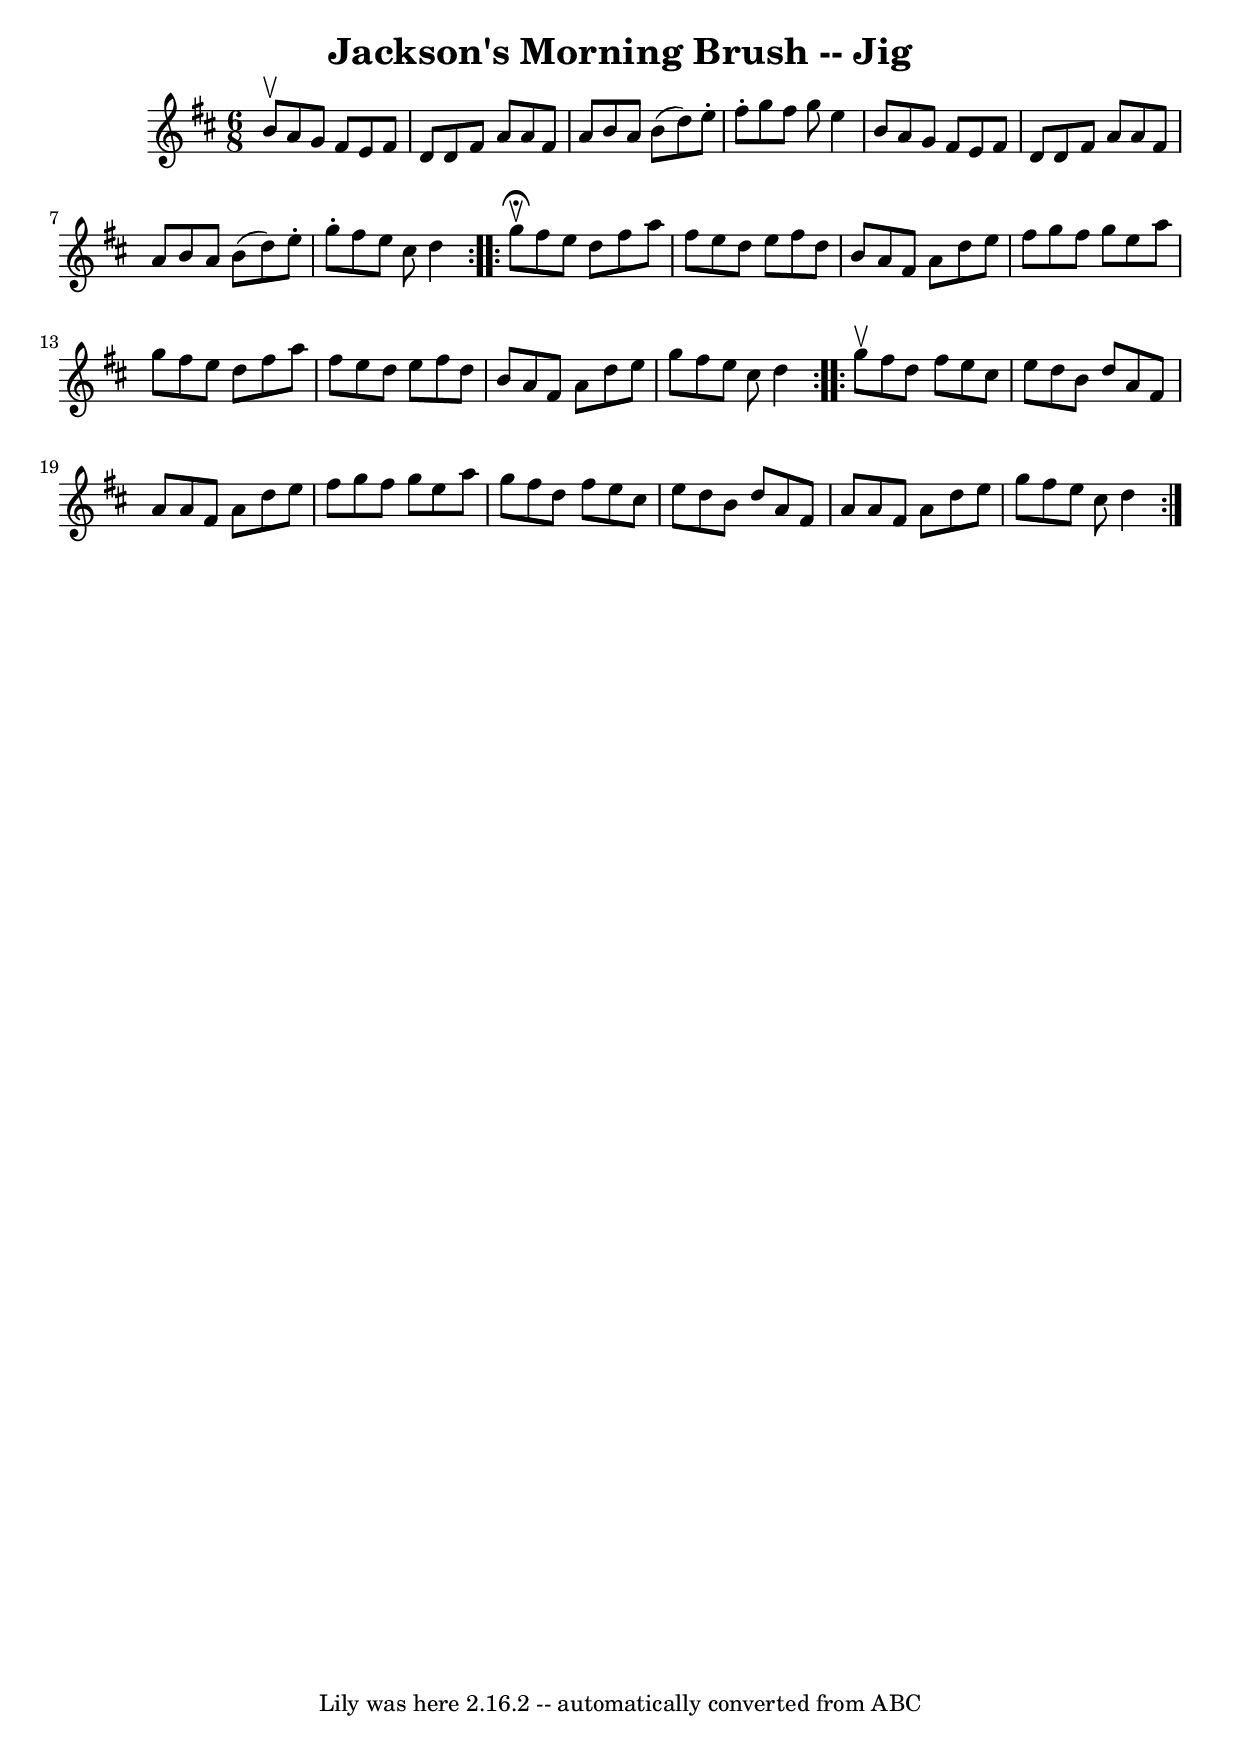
\version "2.7.40"
\include "Mammoth.ily"
\header {
	%% book = "Ryan's Mammoth Collection"
	crossRefNumber = "1"
	footnotes = "\\\\86 446"
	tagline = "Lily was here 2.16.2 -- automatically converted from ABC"
	title = "Jackson's Morning Brush -- Jig"
}
voicedefault =  {


\repeat volta 2 {
\time 6/8 \key d \major b'8^\upbow |
 a'8 g'8 fis'8 e'8   
 fis'8 d'8    |
 d'8 fis'8 a'8 a'8 fis'8 a'8    
|
 b'8 a'8 b'8 (d''8) e''8 -. fis''8 -.   |
   
g''8 fis''8 g''8 e''4 b'8    |
 a'8 g'8 fis'8    
e'8 fis'8 d'8    |
 d'8 fis'8 a'8 a'8 fis'8 a'8    
|
 b'8 a'8 b'8 (d''8) e''8 -. g''8 -.   |
   
fis''8 e''8 cis''8 d''4    }     \repeat volta 2 { g''8 
^\fermata^\upbow |
 fis''8 e''8 d''8 fis''8 a''8    
fis''8    |
 e''8 d''8 e''8 fis''8 d''8 b'8    |
  
 a'8 fis'8 a'8 d''8 e''8 fis''8    |
 g''8 fis''8    
g''8 e''8 a''8 g''8    |
 fis''8 e''8 d''8 fis''8   
 a''8 fis''8    |
 e''8 d''8 e''8 fis''8 d''8 b'8    
|
 a'8 fis'8 a'8 d''8 e''8 g''8    |
 fis''8    
e''8 cis''8 d''4  }     \repeat volta 2 { g''8^\upbow |
     
fis''8 d''8 fis''8 e''8 cis''8 e''8    |
 d''8 b'8    
d''8 a'8 fis'8 a'8    |
 a'8 fis'8 a'8 d''8 e''8   
 fis''8    |
 g''8 fis''8 g''8 e''8 a''8 g''8    
|
 fis''8 d''8 fis''8 e''8 cis''8 e''8    |
   
d''8 b'8 d''8 a'8 fis'8 a'8    |
 a'8 fis'8 a'8    
d''8 e''8 g''8    |
 fis''8 e''8 cis''8 d''4      }   
}

\score{
    <<

	\context Staff="default"
	{
	    \voicedefault 
	}

    >>
	\layout {
	}
	\midi {}
}
